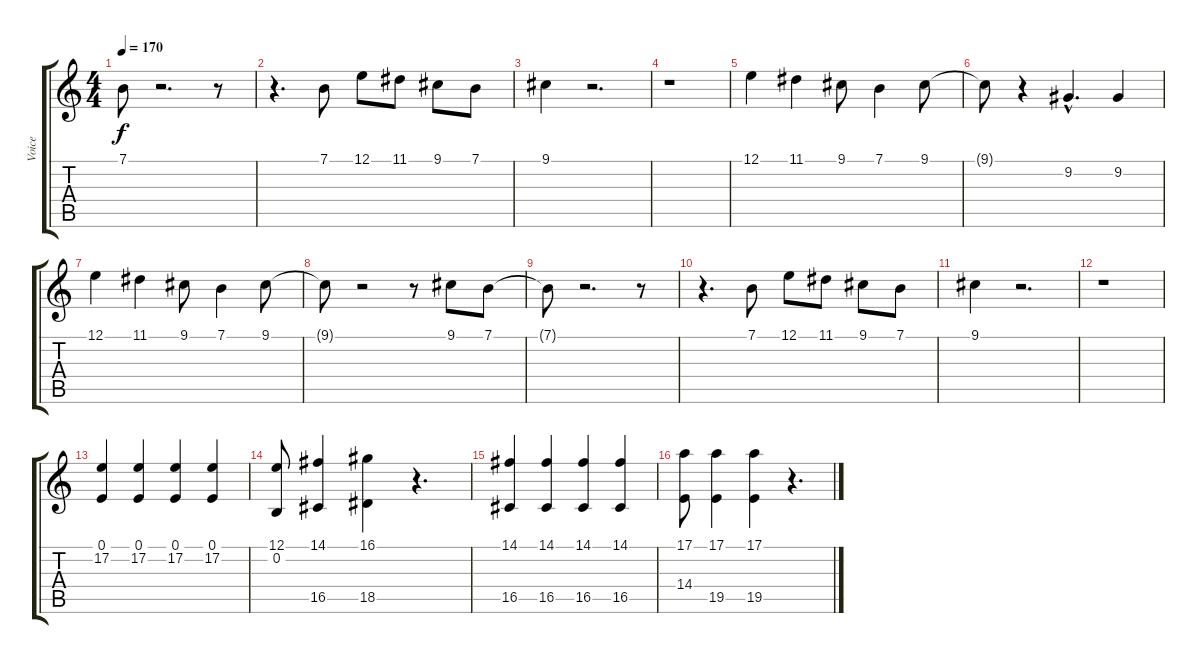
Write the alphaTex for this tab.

\track ("Voice" "Voice") {instrument percussiveorgan}
\staff {score tabs}
\tuning (E4 B3 G3 D3 A2 E2) {hide}
\ts (4 4)
\tempo 170
\clef g2
\ks c
7.1{t}.8{dy f} r.2{d} r.8 |
r.4{d} 7.1.8 12.1.8 11.1.8 9.1.8 7.1.8 |
9.1.4 r.2{d} |
r.1 |
12.1.4 11.1.4 9.1.8 7.1.4 9.1.8 |
9.1{t}.8 r.4 9.2{hac}.4{d} 9.2.4 |
12.1.4 11.1.4 9.1.8 7.1.4 9.1.8 |
9.1{t}.8 r.2 r.8 9.1.8 7.1.8 |
7.1{t}.8 r.2{d} r.8 |
r.4{d} 7.1.8 12.1.8 11.1.8 9.1.8 7.1.8 |
9.1.4 r.2{d} |
r.1 |
(0.1 17.2).4 (0.1 17.2).4 (0.1 17.2).4 (0.1 17.2).4 |
(12.1 0.2).8 (14.1 16.5).4 (16.1 18.5).4 r.4{d} |
(14.1 16.5).4 (14.1 16.5).4 (14.1 16.5).4 (14.1 16.5).4 |
(17.1 14.4).8 (17.1 19.5).4 (17.1 19.5).4 r.4{d}
